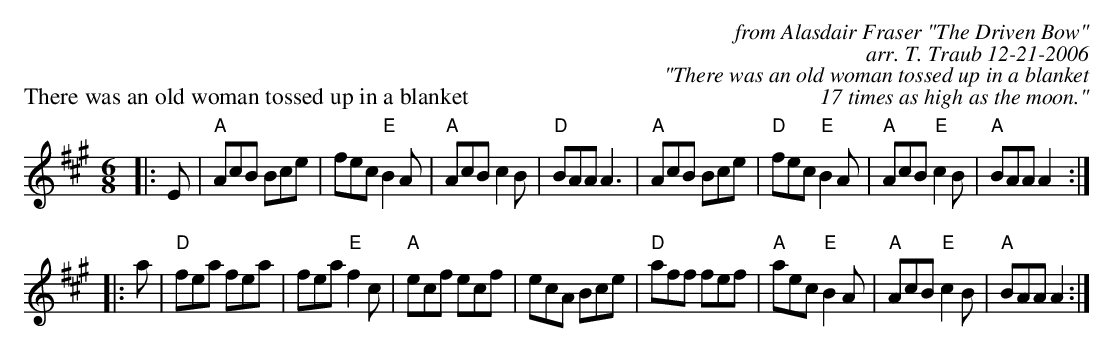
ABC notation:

X:1
P: There was an old woman tossed up in a blanket
C: from Alasdair Fraser "The Driven Bow"
C: arr. T. Traub 12-21-2006
C: "There was an old woman tossed up in a blanket
C: 17 times as high as the moon."
M: 6/8
L: 1/8
K: A
|: E|"A"AcB Bce|fec "E"B2 A|"A"AcB c2 B|"D"BAA A3|"A"AcB Bce|"D"fec "E"B2 A|"A"AcB "E"c2 B|"A"BAA A2 :|
|: a |"D"fea fea|fea "E"f2 c|"A"ecf ecf|ecA Bce|"D"aff fef|"A"aec "E"B2 A|"A"AcB "E"c2 B| "A"BAA A2 :|
